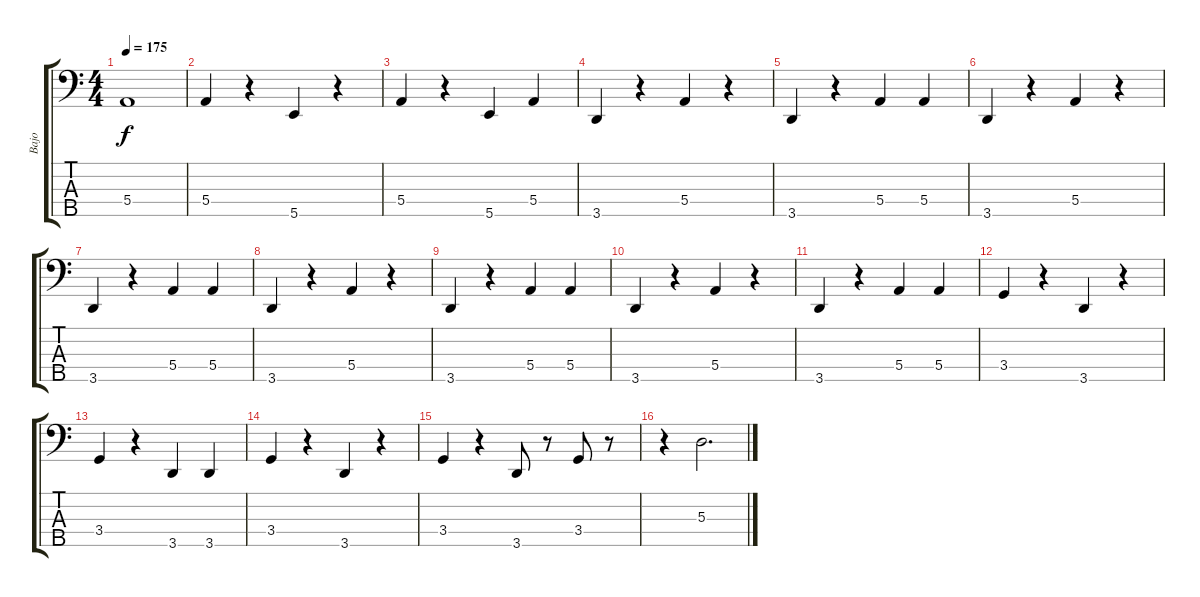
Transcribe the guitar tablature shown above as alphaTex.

\track ("Bajo" "Bajo") {instrument electricbassfinger}
\staff {score tabs}
\tuning (G2 D2 A1 E1 B0) {hide}
\ts (4 4)
\tempo 175
\clef f4
\ks c
5.4{t}.1{dy f} |
5.4.4 r.4 5.5.4 r.4 |
5.4.4 r.4 5.5.4 5.4.4 |
3.5.4 r.4 5.4.4 r.4 |
3.5.4 r.4 5.4.4 5.4.4 |
3.5.4 r.4 5.4.4 r.4 |
3.5.4 r.4 5.4.4 5.4.4 |
3.5.4 r.4 5.4.4 r.4 |
3.5.4 r.4 5.4.4 5.4.4 |
3.5.4 r.4 5.4.4 r.4 |
3.5.4 r.4 5.4.4 5.4.4 |
3.4.4 r.4 3.5.4 r.4 |
3.4.4 r.4 3.5.4 3.5.4 |
3.4.4 r.4 3.5.4 r.4 |
3.4.4 r.4 3.5.8 r.8 3.4.8 r.8 |
r.4 5.3.2{d}
